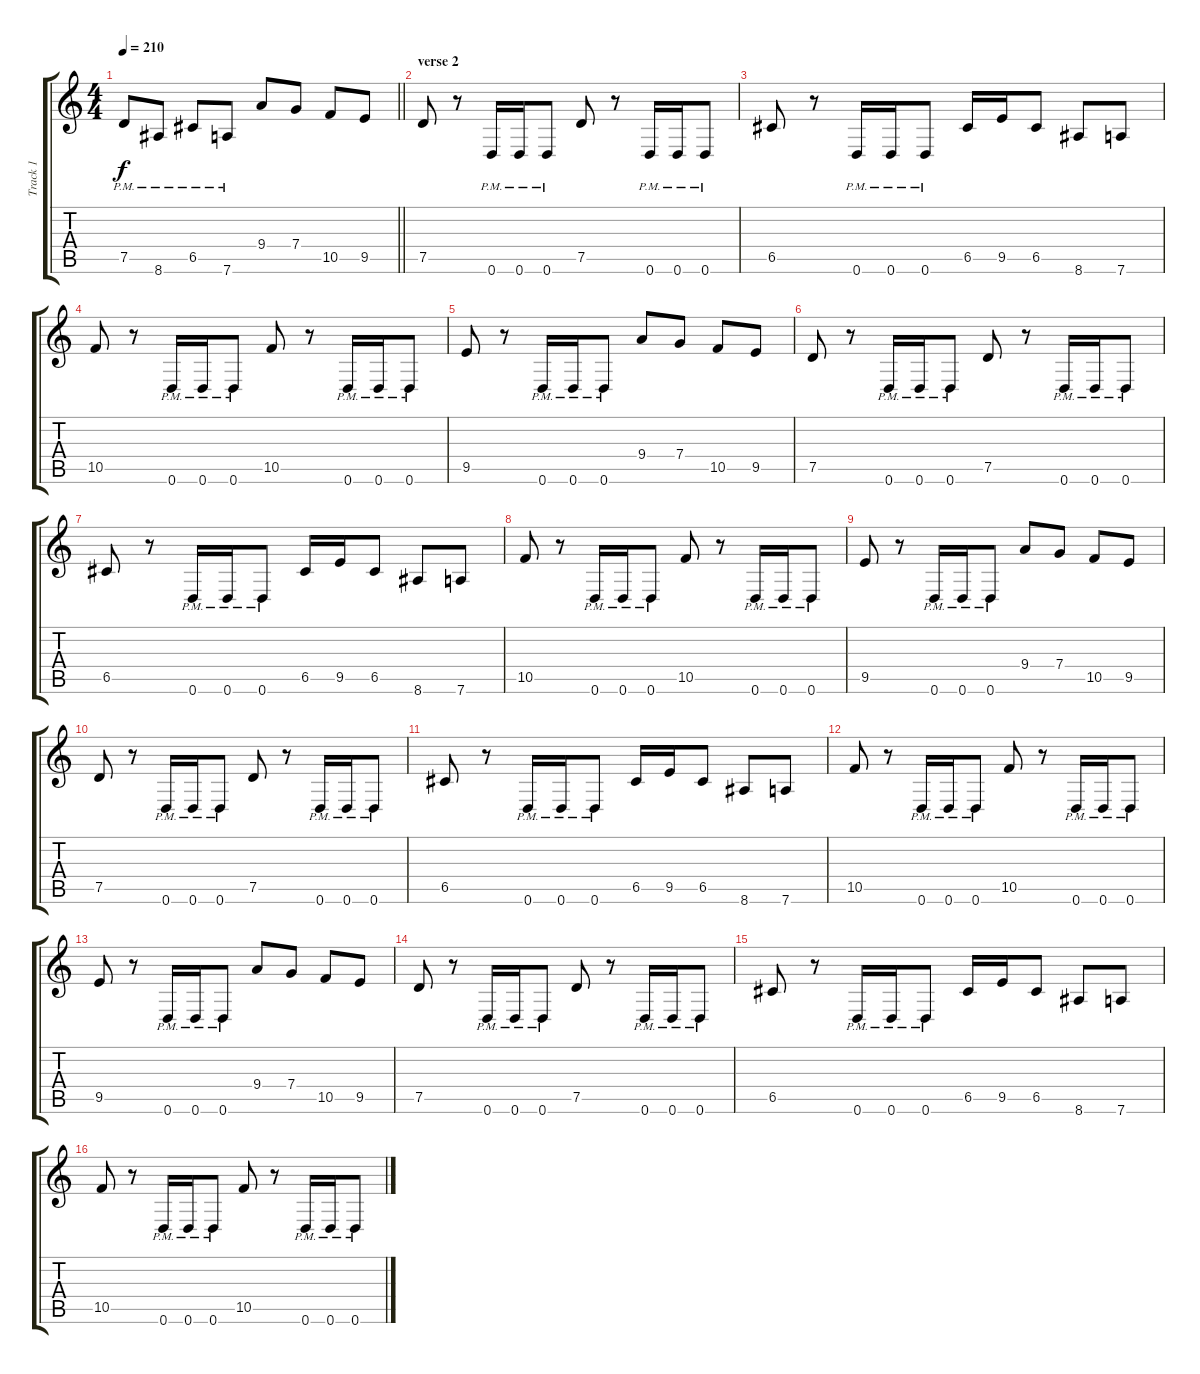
\track ("Track 1" "Track 1") {instrument distortionguitar}
\staff {score tabs}
\tuning (D4 A3 F3 C3 G2 D2) {hide}
\ts (4 4)
\tempo 210
\clef g2
\barLineRight lightlight
\ks c
7.5{pm}.8{dy f} 8.6{pm}.8 6.5{pm}.8 7.6{pm}.8 9.4.8 7.4.8 10.5.8 9.5.8 |
\section ("" "verse 2")
7.5.8 r.8 0.6{pm}.16 0.6{pm}.16 0.6{pm}.8 7.5.8 r.8 0.6{pm}.16 0.6{pm}.16 0.6{pm}.8 |
6.5.8 r.8 0.6{pm}.16 0.6{pm}.16 0.6{pm}.8 6.5.16 9.5.16 6.5.8 8.6.8 7.6.8 |
10.5.8 r.8 0.6{pm}.16 0.6{pm}.16 0.6{pm}.8 10.5.8 r.8 0.6{pm}.16 0.6{pm}.16 0.6{pm}.8 |
9.5.8 r.8 0.6{pm}.16 0.6{pm}.16 0.6{pm}.8 9.4.8 7.4.8 10.5.8 9.5.8 |
7.5.8 r.8 0.6{pm}.16 0.6{pm}.16 0.6{pm}.8 7.5.8 r.8 0.6{pm}.16 0.6{pm}.16 0.6{pm}.8 |
6.5.8 r.8 0.6{pm}.16 0.6{pm}.16 0.6{pm}.8 6.5.16 9.5.16 6.5.8 8.6.8 7.6.8 |
10.5.8 r.8 0.6{pm}.16 0.6{pm}.16 0.6{pm}.8 10.5.8 r.8 0.6{pm}.16 0.6{pm}.16 0.6{pm}.8 |
9.5.8 r.8 0.6{pm}.16 0.6{pm}.16 0.6{pm}.8 9.4.8 7.4.8 10.5.8 9.5.8 |
7.5.8 r.8 0.6{pm}.16 0.6{pm}.16 0.6{pm}.8 7.5.8 r.8 0.6{pm}.16 0.6{pm}.16 0.6{pm}.8 |
6.5.8 r.8 0.6{pm}.16 0.6{pm}.16 0.6{pm}.8 6.5.16 9.5.16 6.5.8 8.6.8 7.6.8 |
10.5.8 r.8 0.6{pm}.16 0.6{pm}.16 0.6{pm}.8 10.5.8 r.8 0.6{pm}.16 0.6{pm}.16 0.6{pm}.8 |
9.5.8 r.8 0.6{pm}.16 0.6{pm}.16 0.6{pm}.8 9.4.8 7.4.8 10.5.8 9.5.8 |
7.5.8 r.8 0.6{pm}.16 0.6{pm}.16 0.6{pm}.8 7.5.8 r.8 0.6{pm}.16 0.6{pm}.16 0.6{pm}.8 |
6.5.8 r.8 0.6{pm}.16 0.6{pm}.16 0.6{pm}.8 6.5.16 9.5.16 6.5.8 8.6.8 7.6.8 |
10.5.8 r.8 0.6{pm}.16 0.6{pm}.16 0.6{pm}.8 10.5.8 r.8 0.6{pm}.16 0.6{pm}.16 0.6{pm}.8
